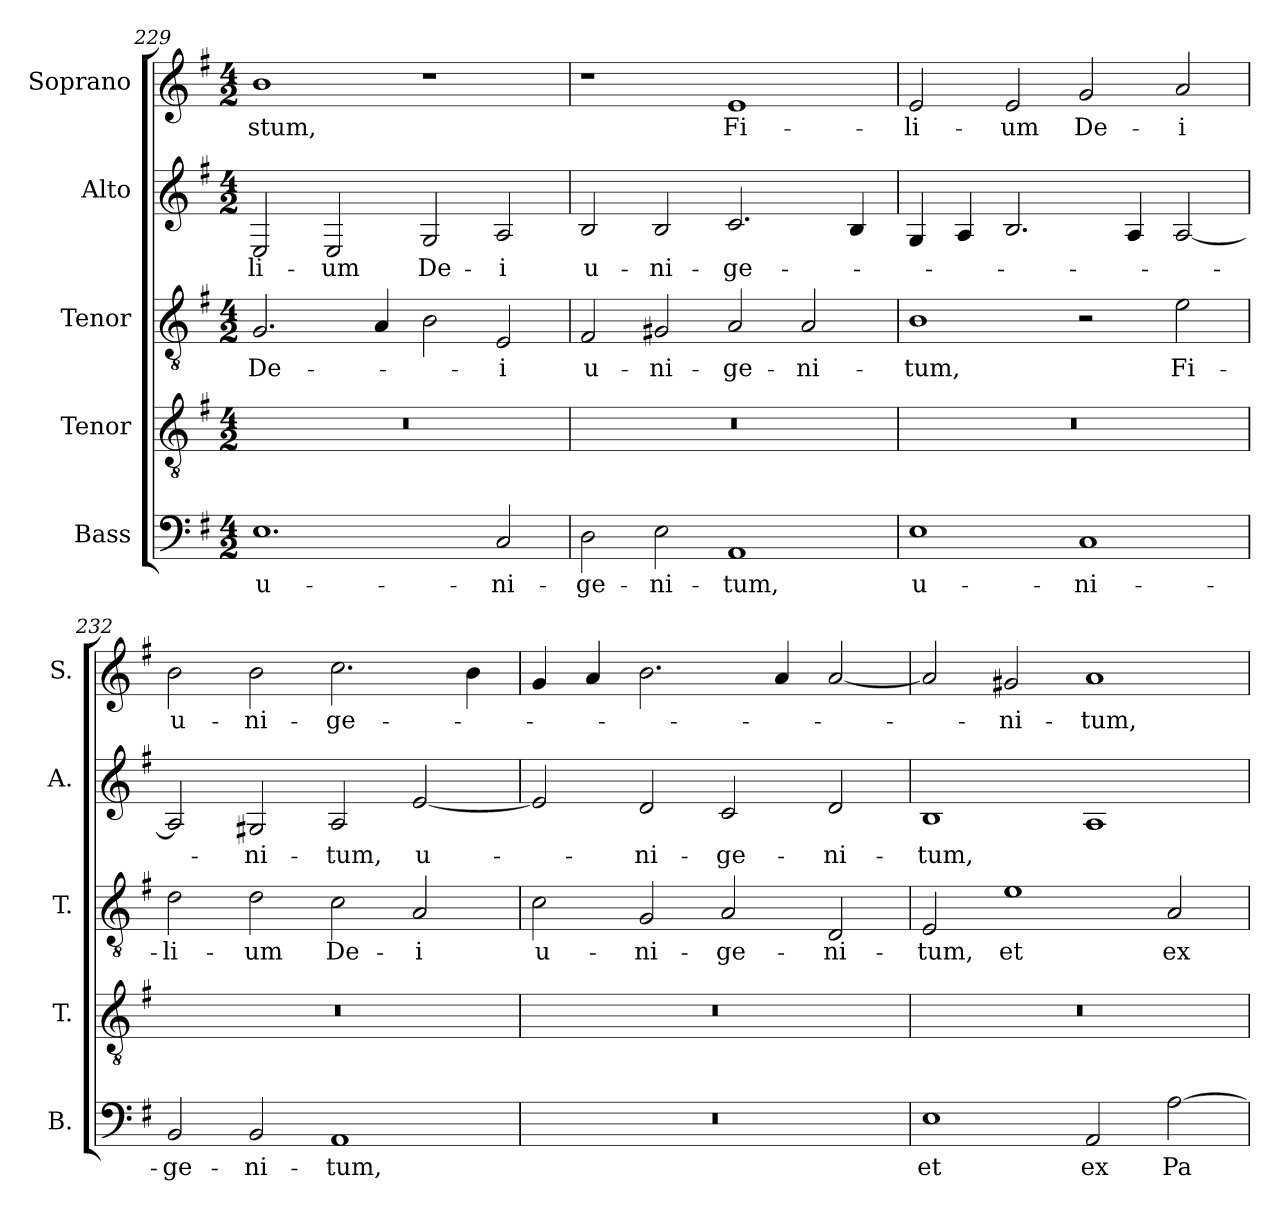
**kern	**text	**kern	**kern	**text	**kern	**text	**kern	**text
*part5	*part5	*part4	*part3	*part3	*part2	*part2	*part1	*part1
*staff5	*staff5	*staff4	*staff3	*staff3	*staff2	*staff2	*staff1	*staff1
*I"Bass	*	*I"Tenor	*I"Tenor	*	*I"Alto	*	*I"Soprano	*
*I'B.	*	*I'T.	*I'T.	*	*I'A.	*	*I'S.	*
*clefF4	*	*clefGv2	*clefGv2	*	*clefG2	*	*clefG2	*
*	*	*ITrd7c12	*ITrd7c12	*	*	*	*	*
*k[f#]	*	*k[f#]	*k[f#]	*	*k[f#]	*	*k[f#]	*
*G:	*	*G:	*G:	*	*G:	*	*G:	*
*M4/2	*	*M4/2	*M4/2	*	*M4/2	*	*M4/2	*
=229	=229	=229	=229	=229	=229	=229	=229	=229
!	!LO:LY:b:color=#000000	!LO:N:vis=1	!	!	!	!	!	!
!	!	!	!	!LO:LY:b:color=#000000	!	!	!	!
!	!	!	!	!	!	!LO:LY:b:color=#000000	!	!
!	!	!	!	!	!	!	!	!LO:LY:b:color=#000000
1.Ei	u-	0r	2.GGi/	De-	2Ei/	-li-	1bi	-stum,
!	!	!	!	!	!	!LO:LY:b:color=#000000	!	!
.	.	.	.	.	2Ei/	-um	.	.
.	.	.	4AAi/	.	.	.	.	.
!	!	!	!	!	!	!LO:LY:b:color=#000000	!	!
.	.	.	2BBi\	.	2Gi/	De-	1r	.
!	!LO:LY:b:color=#000000	!	!	!	!	!	!	!
!	!	!	!	!LO:LY:b:color=#000000	!	!	!	!
!	!	!	!	!	!	!LO:LY:b:color=#000000	!	!
2Ci/	-ni-	.	2EEi/	-i	2Ai/	-i	.	.
=230	=230	=230	=230	=230	=230	=230	=230	=230
!	!LO:LY:b:color=#000000	!LO:N:vis=1	!	!	!	!	!	!
!	!	!	!	!LO:LY:b:color=#000000	!	!	!	!
!	!	!	!	!	!	!LO:LY:b:color=#000000	!	!
2Di\	-ge-	0r	2FF#i/	u-	2Bi/	u-	1r	.
!	!LO:LY:b:color=#000000	!	!	!	!	!	!	!
!	!	!	!	!LO:LY:b:color=#000000	!	!	!	!
!	!	!	!	!	!	!LO:LY:b:color=#000000	!	!
2Ei\	-ni-	.	2GG#Xi/	-ni-	2Bi/	-ni-	.	.
!	!LO:LY:b:color=#000000	!	!	!	!	!	!	!
!	!	!	!	!LO:LY:b:color=#000000	!	!	!	!
!	!	!	!	!	!	!LO:LY:b:color=#000000	!	!
!	!	!	!	!	!	!	!	!LO:LY:b:color=#000000
1AAi	-tum,	.	2AAi/	-ge-	2.ci/	-ge-	1ei	Fi-
!	!	!	!	!LO:LY:b:color=#000000	!	!	!	!
.	.	.	2AAi/	-ni-	.	.	.	.
.	.	.	.	.	4Bi/	.	.	.
=231	=231	=231	=231	=231	=231	=231	=231	=231
!	!LO:LY:b:color=#000000	!LO:N:vis=1	!	!	!	!	!	!
!	!	!	!	!LO:LY:b:color=#000000	!	!	!	!
!	!	!	!	!	!	!	!	!LO:LY:b:color=#000000
1Ei	u-	0r	1BBi	-tum,	4Gi/	.	2ei/	-li-
.	.	.	.	.	4Ai/	.	.	.
!	!	!	!	!	!	!	!	!LO:LY:b:color=#000000
.	.	.	.	.	2.Bi/	.	2ei/	-um
!	!LO:LY:b:color=#000000	!	!	!	!	!	!	!
!	!	!	!	!	!	!	!	!LO:LY:b:color=#000000
1Ci	-ni-	.	2r	.	.	.	2gi/	De-
.	.	.	.	.	4Ai/	.	.	.
!	!	!	!	!LO:LY:b:color=#000000	!	!	!	!
!	!	!	!	!	!	!	!	!LO:LY:b:color=#000000
.	.	.	2Ei\	Fi-	[2Ai/	.	2ai/	-i
=232	=232	=232	=232	=232	=232	=232	=232	=232
!	!LO:LY:b:color=#000000	!LO:N:vis=1	!	!	!	!	!	!
!	!	!	!	!LO:LY:b:color=#000000	!	!	!	!
!	!	!	!	!	!	!	!	!LO:LY:b:color=#000000
2BBi/	-ge-	0r	2Di\	-li-	2Ai/]	.	2bi\	u-
!	!LO:LY:b:color=#000000	!	!	!	!	!	!	!
!	!	!	!	!LO:LY:b:color=#000000	!	!	!	!
!	!	!	!	!	!	!LO:LY:b:color=#000000	!	!
!	!	!	!	!	!	!	!	!LO:LY:b:color=#000000
2BBi/	-ni-	.	2Di\	-um	2G#Xi/	-ni-	2bi\	-ni-
!	!LO:LY:b:color=#000000	!	!	!	!	!	!	!
!	!	!	!	!LO:LY:b:color=#000000	!	!	!	!
!	!	!	!	!	!	!LO:LY:b:color=#000000	!	!
!	!	!	!	!	!	!	!	!LO:LY:b:color=#000000
1AAi	-tum,	.	2Ci\	De-	2Ai/	-tum,	2.cci\	-ge-
!	!	!	!	!LO:LY:b:color=#000000	!	!	!	!
!	!	!	!	!	!	!LO:LY:b:color=#000000	!	!
.	.	.	2AAi/	-i	[2ei/	u-	.	.
.	.	.	.	.	.	.	4bi\	.
=233	=233	=233	=233	=233	=233	=233	=233	=233
!LO:N:vis=1	!	!LO:N:vis=1	!	!	!	!	!	!
!	!	!	!	!LO:LY:b:color=#000000	!	!	!	!
0r	.	0r	2Ci\	u-	2ei/]	.	4gi/	.
.	.	.	.	.	.	.	4ai/	.
!	!	!	!	!LO:LY:b:color=#000000	!	!	!	!
!	!	!	!	!	!	!LO:LY:b:color=#000000	!	!
.	.	.	2GGi/	-ni-	2di/	-ni-	2.bi\	.
!	!	!	!	!LO:LY:b:color=#000000	!	!	!	!
!	!	!	!	!	!	!LO:LY:b:color=#000000	!	!
.	.	.	2AAi/	-ge-	2ci/	-ge-	.	.
.	.	.	.	.	.	.	4ai/	.
!	!	!	!	!LO:LY:b:color=#000000	!	!	!	!
!	!	!	!	!	!	!LO:LY:b:color=#000000	!	!
.	.	.	2DDi/	-ni-	2di/	-ni-	[2ai/	.
!!LO:LB:g=z
=234	=234	=234	=234	=234	=234	=234	=234	=234
!	!LO:LY:b:color=#000000	!LO:N:vis=1	!	!	!	!	!	!
!	!	!	!	!LO:LY:b:color=#000000	!	!	!	!
!	!	!	!	!	!	!LO:LY:b:color=#000000	!	!
1Ei	et	0r	2EEi/	-tum,	1Bi	-tum,	2ai/]	.
!	!	!	!	!LO:LY:b:color=#000000	!	!	!	!
!	!	!	!	!	!	!	!	!LO:LY:b:color=#000000
.	.	.	1Ei	et	.	.	2g#Xi/	-ni-
!	!LO:LY:b:color=#000000	!	!	!	!	!	!	!
!	!	!	!	!	!	!	!	!LO:LY:b:color=#000000
2AAi/	ex	.	.	.	1Ai	.	1ai	-tum,
!	!LO:LY:b:color=#000000	!	!	!	!	!	!	!
!	!	!	!	!LO:LY:b:color=#000000	!	!	!	!
[2Ai\	Pa-	.	2AAi/	ex	.	.	.	.
=	=	=	=	=	=	=	=	=
*-	*-	*-	*-	*-	*-	*-	*-	*-
